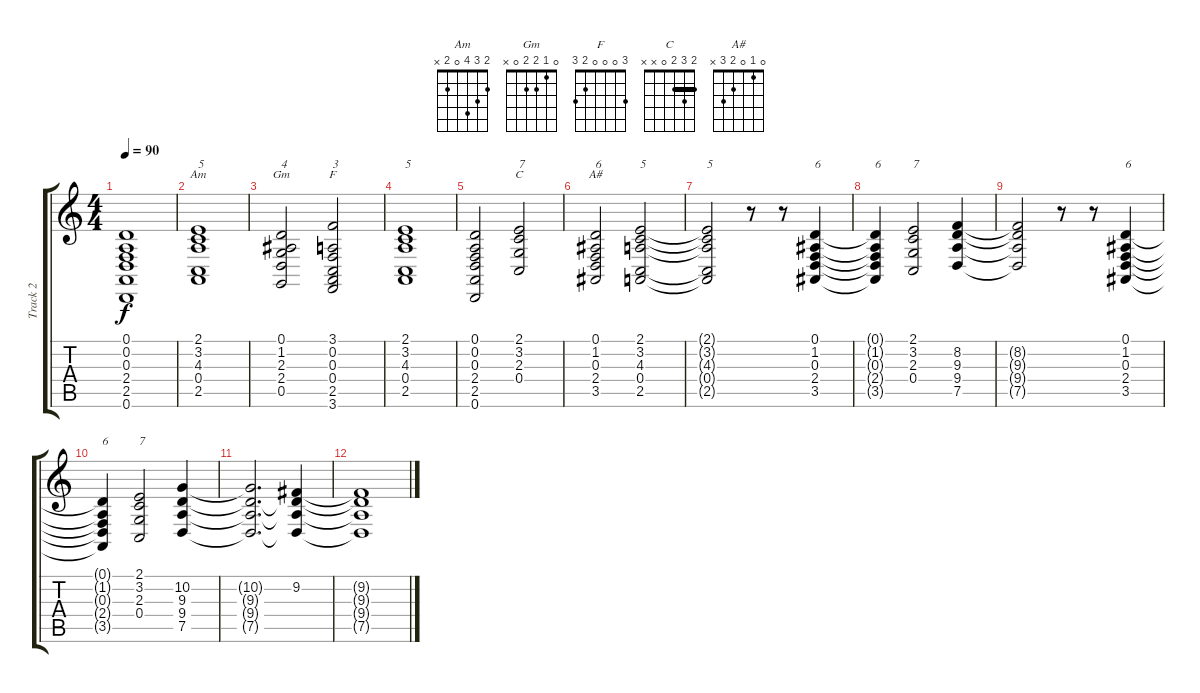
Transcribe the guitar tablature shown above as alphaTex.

\track ("Track 2" "Track 2") {instrument synthstrings2}
\staff {score tabs}
\tuning (D4 A3 F3 C3 G2 D2) {hide}
\chord ("Am" 2 3 4 0 2 x)
\chord ("Gm" 0 1 2 2 0 x)
\chord ("F" 3 0 0 0 2 3)
\chord ("C" 2 3 2 0 x x) {barre 2}
\chord ("A#" 0 1 0 2 3 x)
\ts (4 4)
\tempo 90
\clef g2
\ks c
(0.1 0.2 0.3 2.4 2.5 0.6).1{dy f instrument stringensemble2} |
(2.1 3.2 4.3 0.4 2.5).1{ch "Am" txt "5"} |
(0.1 1.2 2.3 2.4 0.5).2{ch "Gm" txt "4"} (3.1 0.2 0.3 0.4 2.5 3.6).2{ch "F" txt "3"} |
(2.1 3.2 4.3 0.4 2.5).1{txt "5"} |
(0.1 0.2 0.3 2.4 2.5 0.6).2 (2.1 3.2 2.3 0.4).2{ch "C" txt "7"} |
(0.1 1.2 0.3 2.4 3.5).2{ch "A#" txt "6"} (2.1 3.2 4.3 0.4 2.5).2{txt "5"} |
(2.1{t} 3.2{t} 4.3{t} 0.4{t} 2.5{t}).2{txt "5"} r.8 r.8 (0.1 1.2 0.3 2.4 3.5).4{txt "6"} |
(0.1{t} 1.2{t} 0.3{t} 2.4{t} 3.5{t}).4{txt "6"} (2.1 3.2 2.3 0.4).2{txt "7"} (8.2 9.3 9.4 7.5).4 |
(8.2{t} 9.3{t} 9.4{t} 7.5{t}).2 r.8 r.8 (0.1 1.2 0.3 2.4 3.5).4{txt "6"} |
(0.1{t} 1.2{t} 0.3{t} 2.4{t} 3.5{t}).4{txt "6"} (2.1 3.2 2.3 0.4).2{txt "7"} (10.2 9.3 9.4 7.5).4 |
(10.2{t} 9.3{t} 9.4{t} 7.5{t}).2{d} (9.2 9.3{t} 9.4{t} 7.5{t}).4 |
(9.2{t} 9.3{t} 9.4{t} 7.5{t}).1
